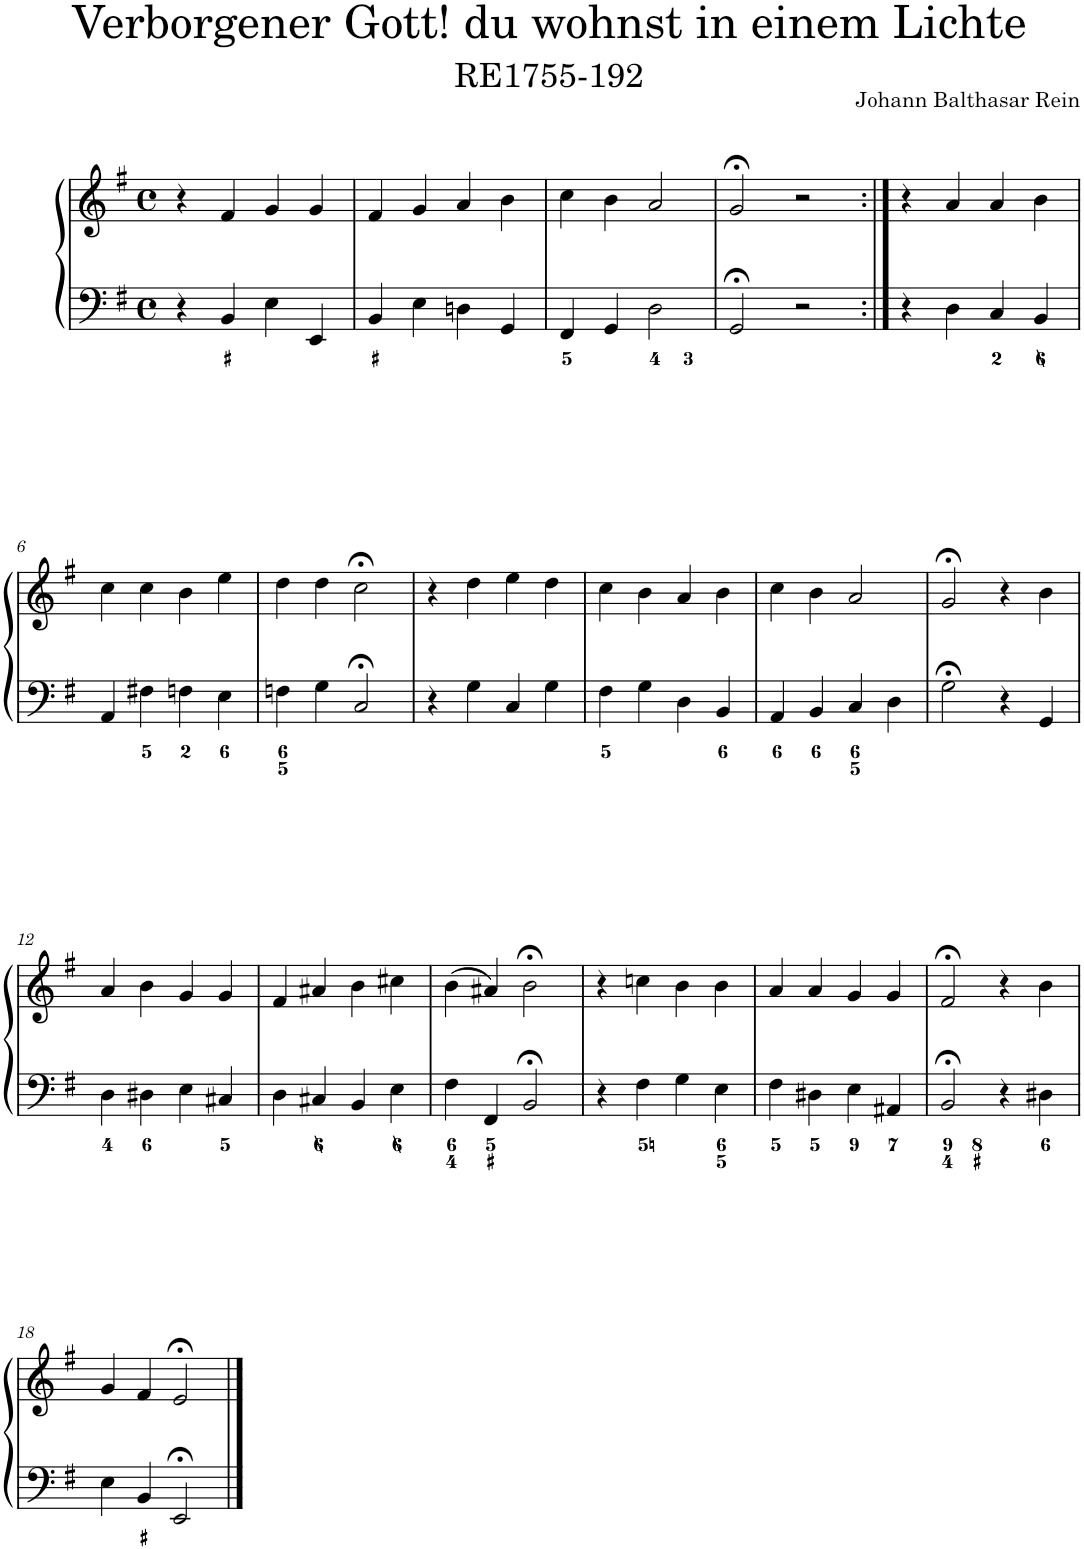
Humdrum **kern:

**kern	**kern
*part1	*part1
*staff2	*staff1
*I"Piano	*
*I'Pno.	*
*clefF4	*clefG2
*k[f#]	*k[f#]
*M4/4	*M4/4
*met(c)	*met(c)
=1	=1
4r	4r
4BB/	4f#/
4E\	4g/
4EE/	4g/
=2	=2
4BB/	4f#/
4E\	4g/
4Dn\	4a/
4GG/	4b\
=3	=3
4FF#/	4cc\
4GG/	4b\
2D\	2a/
=4	=4
2GG;</	2g;</
2r	2r
=5:|!	=5:|!
4r	4r
4D\	4a/
4C/	4a/
4BB/	4b\
!!LO:LB:g=z
=6	=6
4AA/	4cc\
4F#X\	4cc\
4Fn\	4b\
4E\	4ee\
=7	=7
4Fn\	4dd\
4G\	4dd\
2C;</	2cc;<\
=8	=8
4r	4r
4G\	4dd\
4C/	4ee\
4G\	4dd\
=9	=9
4F#\	4cc\
4G\	4b\
4D\	4a/
4BB/	4b\
=10	=10
4AA/	4cc\
4BB/	4b\
4C/	2a/
4D\	.
=11	=11
2G;<\	2g;</
4r	4r
4GG/	4b\
!!LO:LB:g=z
=12	=12
4D\	4a/
4D#X\	4b\
4E\	4g/
4C#X/	4g/
=13	=13
4D\	4f#/
4C#X/	4a#X/
4BB/	4b\
4E\	4cc#X\
=14	=14
4F#\	(4b\
4FF#/	4a#X/)
2BB;</	2b;<\
=15	=15
4r	4r
4F#\	4ccn\
4G\	4b\
4E\	4b\
=16	=16
4F#\	4a/
4D#X\	4a/
4E\	4g/
4AA#X/	4g/
=17	=17
2BB;</	2f#;</
4r	4r
4D#X\	4b\
!!LO:LB:g=z
=18	=18
4E\	4g/
4BB/	4f#/
2EE;</	2e;</
==	==
*-	*-
